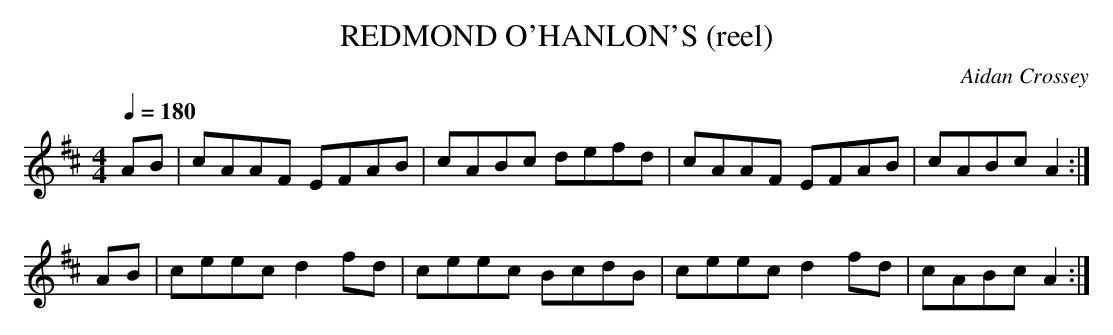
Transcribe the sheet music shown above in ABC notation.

X:1
T:REDMOND O'HANLON'S (reel)
C:Aidan Crossey
M:4/4
Q:1/4=180
L:1/8
K:A Mixolydian
AB|cAAF EFAB|cABc defd|cAAF EFAB|cABc A2:|
AB|ceec d2 fd|ceec BcdB|ceec d2 fd|cABc A2:|
\'a0
